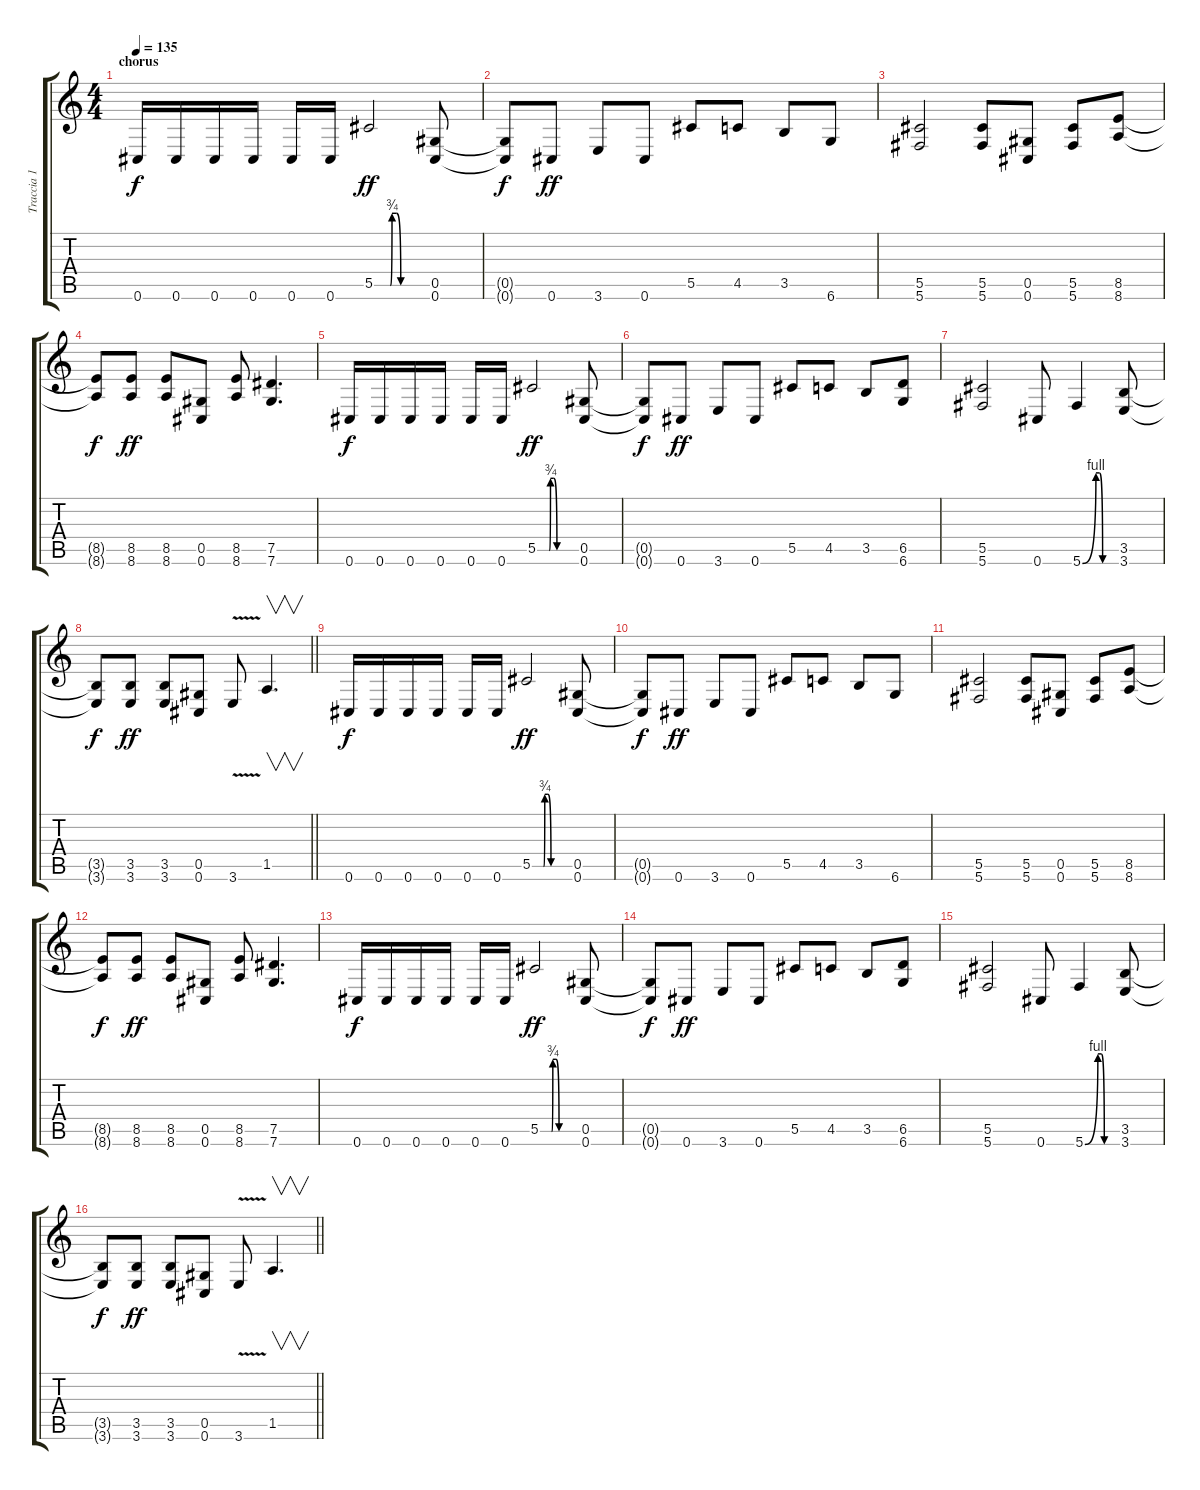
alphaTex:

\track ("Traccia 1" "Traccia 1") {instrument distortionguitar}
\staff {score tabs}
\tuning (F4 Db4 Ab3 Db3 Ab2 Db2) {hide}
\ts (4 4)
\section ("" "chorus")
\tempo 135
\clef g2
\ks c
0.6.16{dy f} 0.6.16 0.6.16 0.6.16 0.6.16 0.6.16 5.5{be (custom 0 0 10 0 15 0 18 0 20 3 25 3 30 0 32 0 35 0 60 0)}.2{dy ff} (0.5 0.6).8 |
(0.5{t} 0.6{t}).8{dy f} 0.6.8{dy ff} 3.6.8 0.6.8 5.5.8 4.5.8 3.5.8 6.6.8 |
(5.5 5.6).2 (5.5 5.6).8 (0.5 0.6).8 (5.5 5.6).8 (8.5 8.6).8 |
(8.5{t} 8.6{t}).8{dy f} (8.5 8.6).8{dy ff} (8.5 8.6).8 (0.5 0.6).8 (8.5 8.6).8 (7.5 7.6).4{d} |
0.6.16{dy f} 0.6.16 0.6.16 0.6.16 0.6.16 0.6.16 5.5{be (custom 0 0 10 0 15 0 18 0 20 3 25 3 30 0 32 0 35 0 60 0)}.2{dy ff} (0.5 0.6).8 |
(0.5{t} 0.6{t}).8{dy f} 0.6.8{dy ff} 3.6.8 0.6.8 5.5.8 4.5.8 3.5.8 (6.5 6.6).8 |
(5.5 5.6).2 0.6.8 5.6{be (custom 0 0 24 4 30 4 36 0 60 0)}.4 (3.5 3.6).8 |
\barLineRight lightlight
(3.5{t} 3.6{t}).8{dy f} (3.5 3.6).8{dy ff} (3.5 3.6).8 (0.5 0.6).8 3.6{v}.8 1.5.4{v d} |
0.6.16{dy f} 0.6.16 0.6.16 0.6.16 0.6.16 0.6.16 5.5{be (custom 0 0 10 0 15 0 18 0 20 3 25 3 30 0 32 0 35 0 60 0)}.2{dy ff} (0.5 0.6).8 |
(0.5{t} 0.6{t}).8{dy f} 0.6.8{dy ff} 3.6.8 0.6.8 5.5.8 4.5.8 3.5.8 6.6.8 |
(5.5 5.6).2 (5.5 5.6).8 (0.5 0.6).8 (5.5 5.6).8 (8.5 8.6).8 |
(8.5{t} 8.6{t}).8{dy f} (8.5 8.6).8{dy ff} (8.5 8.6).8 (0.5 0.6).8 (8.5 8.6).8 (7.5 7.6).4{d} |
0.6.16{dy f} 0.6.16 0.6.16 0.6.16 0.6.16 0.6.16 5.5{be (custom 0 0 10 0 15 0 18 0 20 3 25 3 30 0 32 0 35 0 60 0)}.2{dy ff} (0.5 0.6).8 |
(0.5{t} 0.6{t}).8{dy f} 0.6.8{dy ff} 3.6.8 0.6.8 5.5.8 4.5.8 3.5.8 (6.5 6.6).8 |
(5.5 5.6).2 0.6.8 5.6{be (custom 0 0 24 4 30 4 36 0 60 0)}.4 (3.5 3.6).8 |
\barLineRight lightlight
(3.5{t} 3.6{t}).8{dy f} (3.5 3.6).8{dy ff} (3.5 3.6).8 (0.5 0.6).8 3.6{v}.8 1.5.4{v d}
